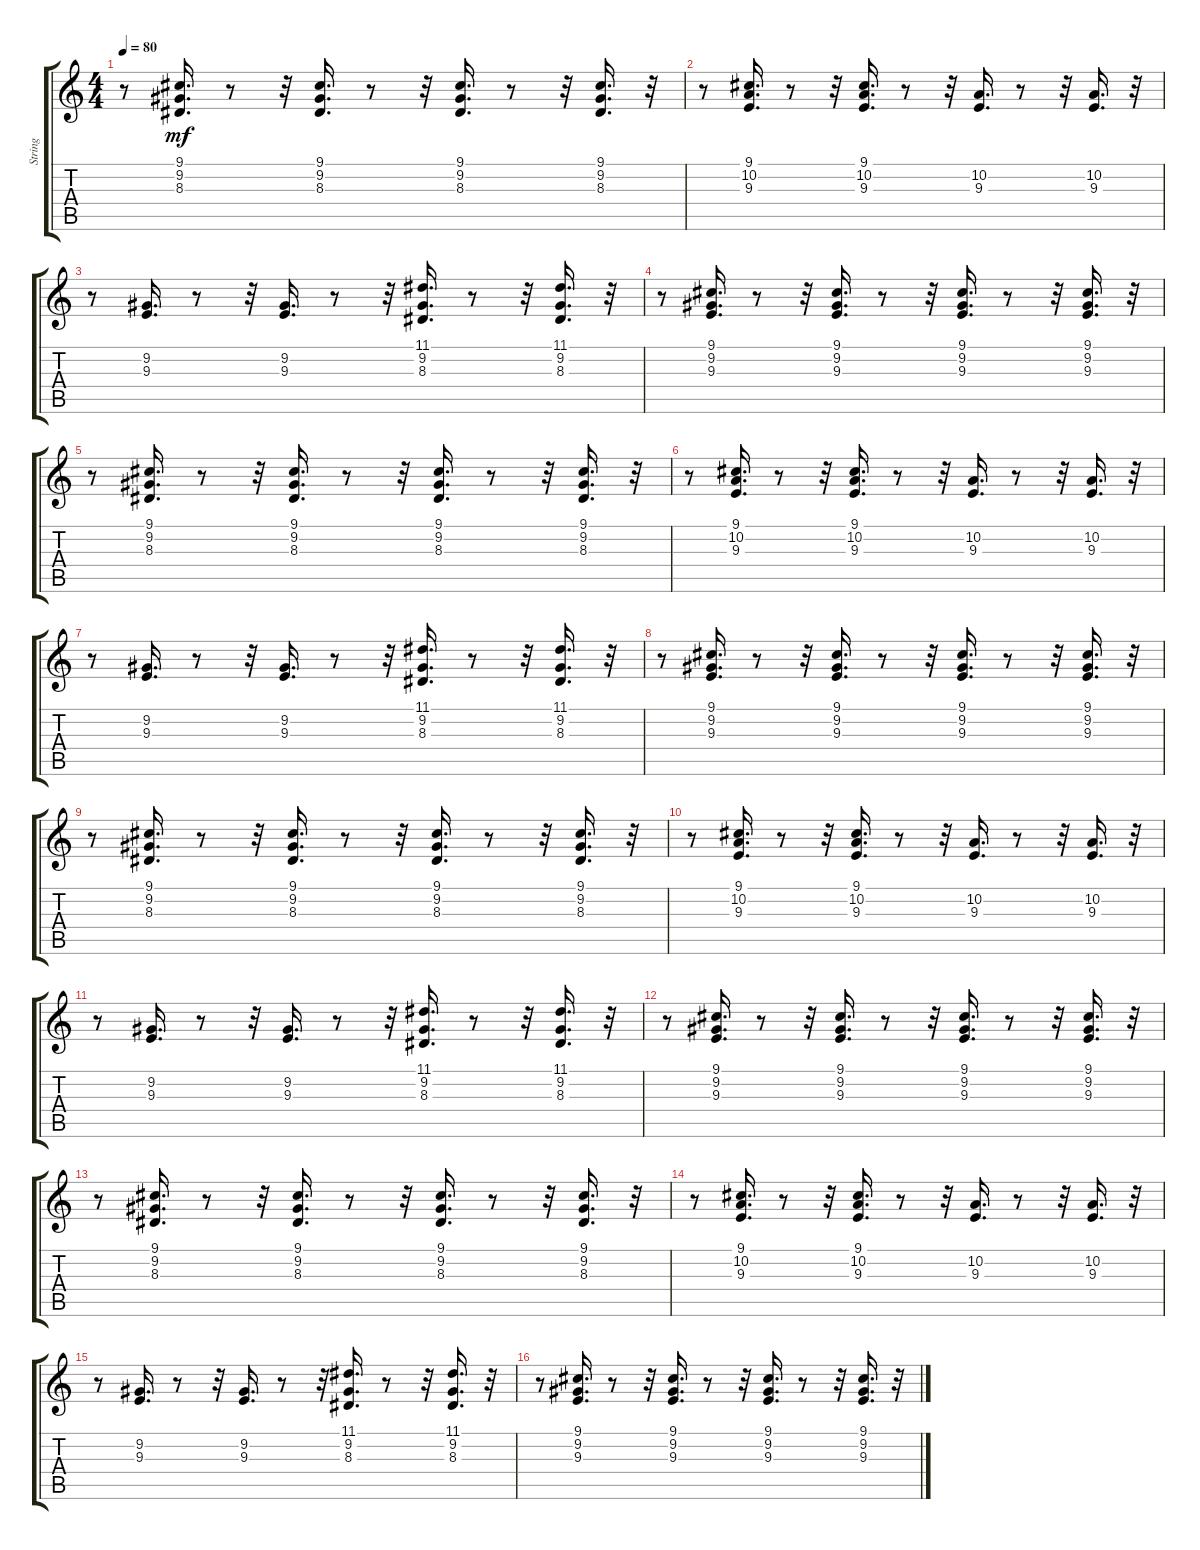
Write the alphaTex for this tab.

\track ("String" "String") {instrument synthstrings1}
\staff {score tabs}
\tuning (E4 B3 G3 D3 A2 E2) {hide}
\ts (4 4)
\tempo 80
\clef g2
\ks c
r.8{dy mf} (9.1 9.2 8.3).16{d} r.8 r.32 (9.1 9.2 8.3).16{d} r.8 r.32 (9.1 9.2 8.3).16{d} r.8 r.32 (9.1 9.2 8.3).16{d} r.32 |
r.8 (9.1 10.2 9.3).16{d} r.8 r.32 (9.1 10.2 9.3).16{d} r.8 r.32 (10.2 9.3).16{d} r.8 r.32 (10.2 9.3).16{d} r.32 |
r.8 (9.2 9.3).16{d} r.8 r.32 (9.2 9.3).16{d} r.8 r.32 (11.1 9.2 8.3).16{d} r.8 r.32 (11.1 9.2 8.3).16{d} r.32 |
r.8 (9.1 9.2 9.3).16{d} r.8 r.32 (9.1 9.2 9.3).16{d} r.8 r.32 (9.1 9.2 9.3).16{d} r.8 r.32 (9.1 9.2 9.3).16{d} r.32 |
r.8 (9.1 9.2 8.3).16{d} r.8 r.32 (9.1 9.2 8.3).16{d} r.8 r.32 (9.1 9.2 8.3).16{d} r.8 r.32 (9.1 9.2 8.3).16{d} r.32 |
r.8 (9.1 10.2 9.3).16{d} r.8 r.32 (9.1 10.2 9.3).16{d} r.8 r.32 (10.2 9.3).16{d} r.8 r.32 (10.2 9.3).16{d} r.32 |
r.8 (9.2 9.3).16{d} r.8 r.32 (9.2 9.3).16{d} r.8 r.32 (11.1 9.2 8.3).16{d} r.8 r.32 (11.1 9.2 8.3).16{d} r.32 |
r.8 (9.1 9.2 9.3).16{d} r.8 r.32 (9.1 9.2 9.3).16{d} r.8 r.32 (9.1 9.2 9.3).16{d} r.8 r.32 (9.1 9.2 9.3).16{d} r.32 |
r.8 (9.1 9.2 8.3).16{d} r.8 r.32 (9.1 9.2 8.3).16{d} r.8 r.32 (9.1 9.2 8.3).16{d} r.8 r.32 (9.1 9.2 8.3).16{d} r.32 |
r.8 (9.1 10.2 9.3).16{d} r.8 r.32 (9.1 10.2 9.3).16{d} r.8 r.32 (10.2 9.3).16{d} r.8 r.32 (10.2 9.3).16{d} r.32 |
r.8 (9.2 9.3).16{d} r.8 r.32 (9.2 9.3).16{d} r.8 r.32 (11.1 9.2 8.3).16{d} r.8 r.32 (11.1 9.2 8.3).16{d} r.32 |
r.8 (9.1 9.2 9.3).16{d} r.8 r.32 (9.1 9.2 9.3).16{d} r.8 r.32 (9.1 9.2 9.3).16{d} r.8 r.32 (9.1 9.2 9.3).16{d} r.32 |
r.8 (9.1 9.2 8.3).16{d} r.8 r.32 (9.1 9.2 8.3).16{d} r.8 r.32 (9.1 9.2 8.3).16{d} r.8 r.32 (9.1 9.2 8.3).16{d} r.32 |
r.8 (9.1 10.2 9.3).16{d} r.8 r.32 (9.1 10.2 9.3).16{d} r.8 r.32 (10.2 9.3).16{d} r.8 r.32 (10.2 9.3).16{d} r.32 |
r.8 (9.2 9.3).16{d} r.8 r.32 (9.2 9.3).16{d} r.8 r.32 (11.1 9.2 8.3).16{d} r.8 r.32 (11.1 9.2 8.3).16{d} r.32 |
r.8 (9.1 9.2 9.3).16{d} r.8 r.32 (9.1 9.2 9.3).16{d} r.8 r.32 (9.1 9.2 9.3).16{d} r.8 r.32 (9.1 9.2 9.3).16{d} r.32
